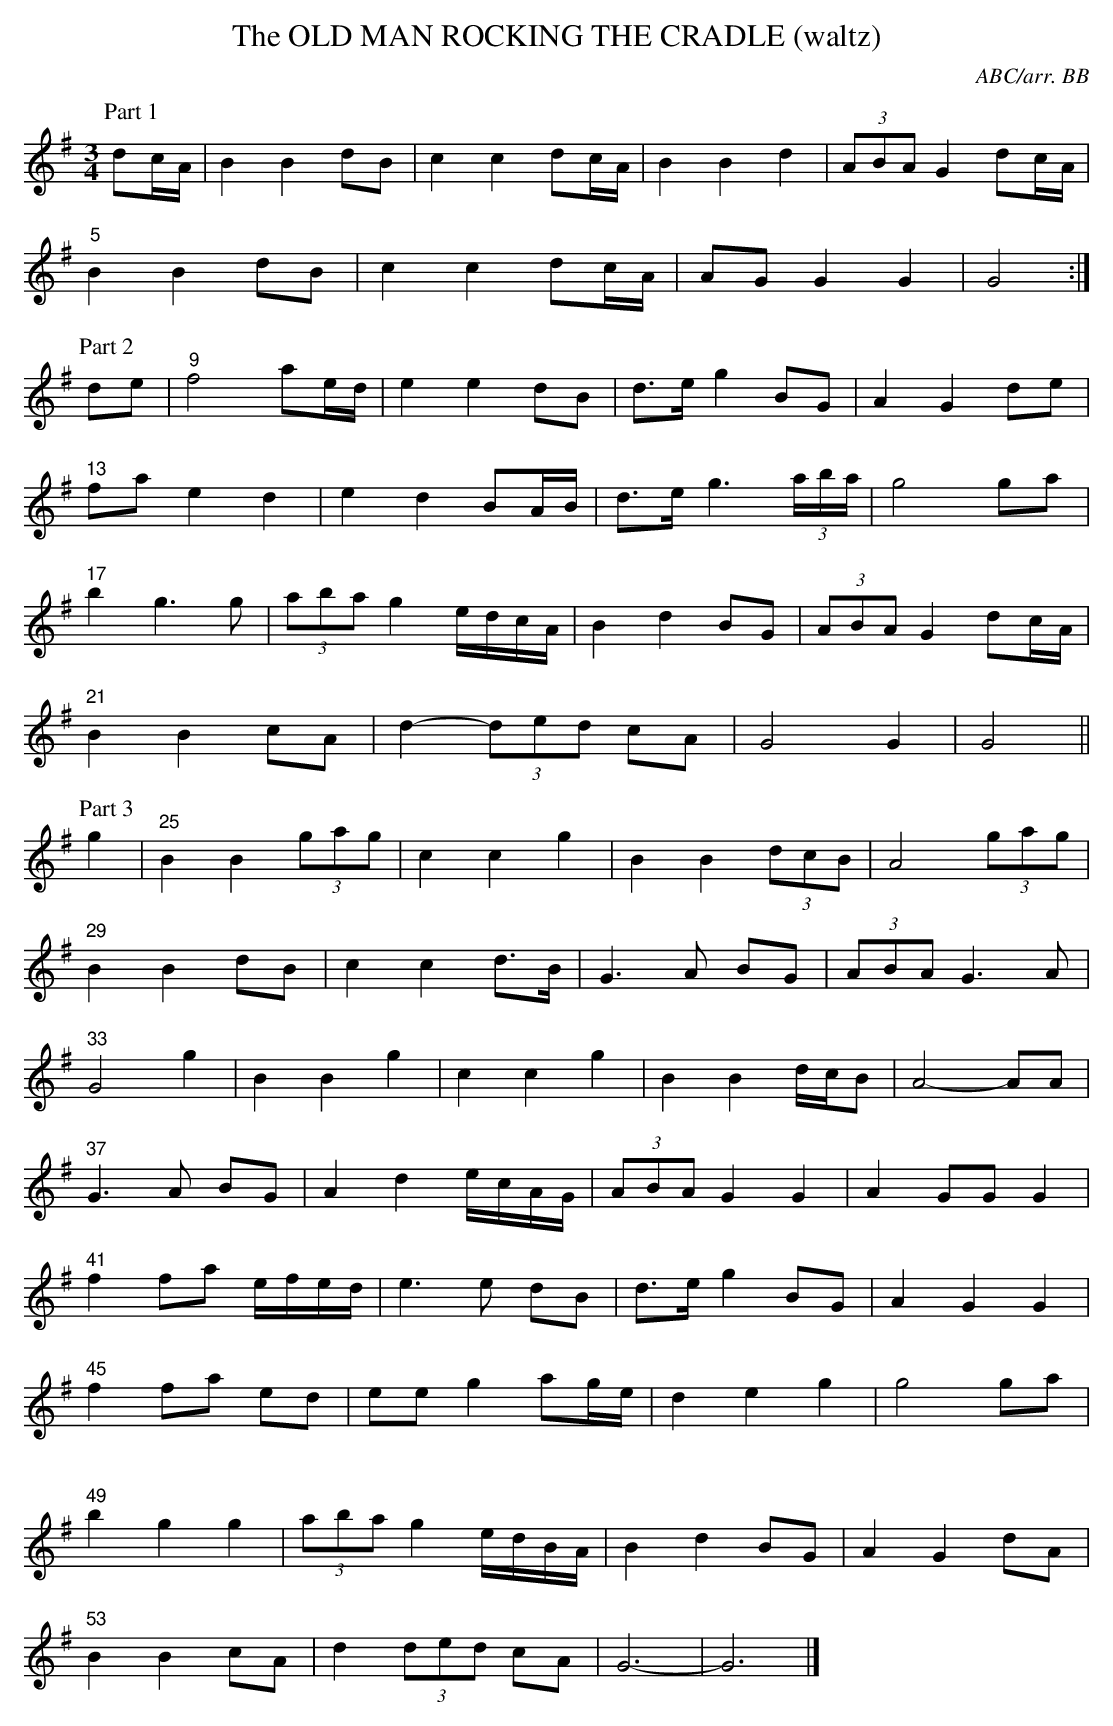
X:1
T:OLD MAN ROCKING THE CRADLE (waltz), The
C:ABC/arr. BB
(3xyz = xz (if x and z are the same note, = x2
M:3/4
L:1/8
K:G
P:Part 1
dc/A/|B2B2 dB|c2c2 dc/A/|B2B2d2|(3ABA G2 dc/A/|
"5"B2B2 dB|c2c2 dc/A/|AG G2G2|G4 :|
P:Part 2
de|"9"f4 ae/d/|e2e2dB|d>e g2BG|A2G2de|
"13"fa e2d2|e2d2 BA/B/|d>e g3 (3a/b/a/|g4 ga|
"17"b2g3g|(3aba g2 e/d/c/A/|B2d2 BG|(3ABA G2 dc/A/|
"21"B2B2 cA|d2- (3ded cA|G4G2|G4||
P:Part 3
g2|"25"B2B2 (3gag|c2c2g2|B2B2 (3dcB|A4 (3gag|
"29"B2B2dB|c2c2d>B|G3A BG|(3ABA G3A|
"33"G4g2|B2B2g2|c2c2g2|B2B2 d/c/B|A4-AA|
"37"G3A BG|A2d2 e/c/A/G/|(3ABA G2G2|A2GG G2|
"41"f2 fa e/f/e/d/|e3e dB|d>e g2BG|A2G2G2|
"45"f2 fa ed|ee g2 ag/e/|d2e2g2|g4 ga|
"49"b2g2g2|(3aba g2 e/d/B/A/|B2d2 BG|A2G2 dA|
"53"B2B2 cA|d2 (3ded cA|G6-|G6 |]
